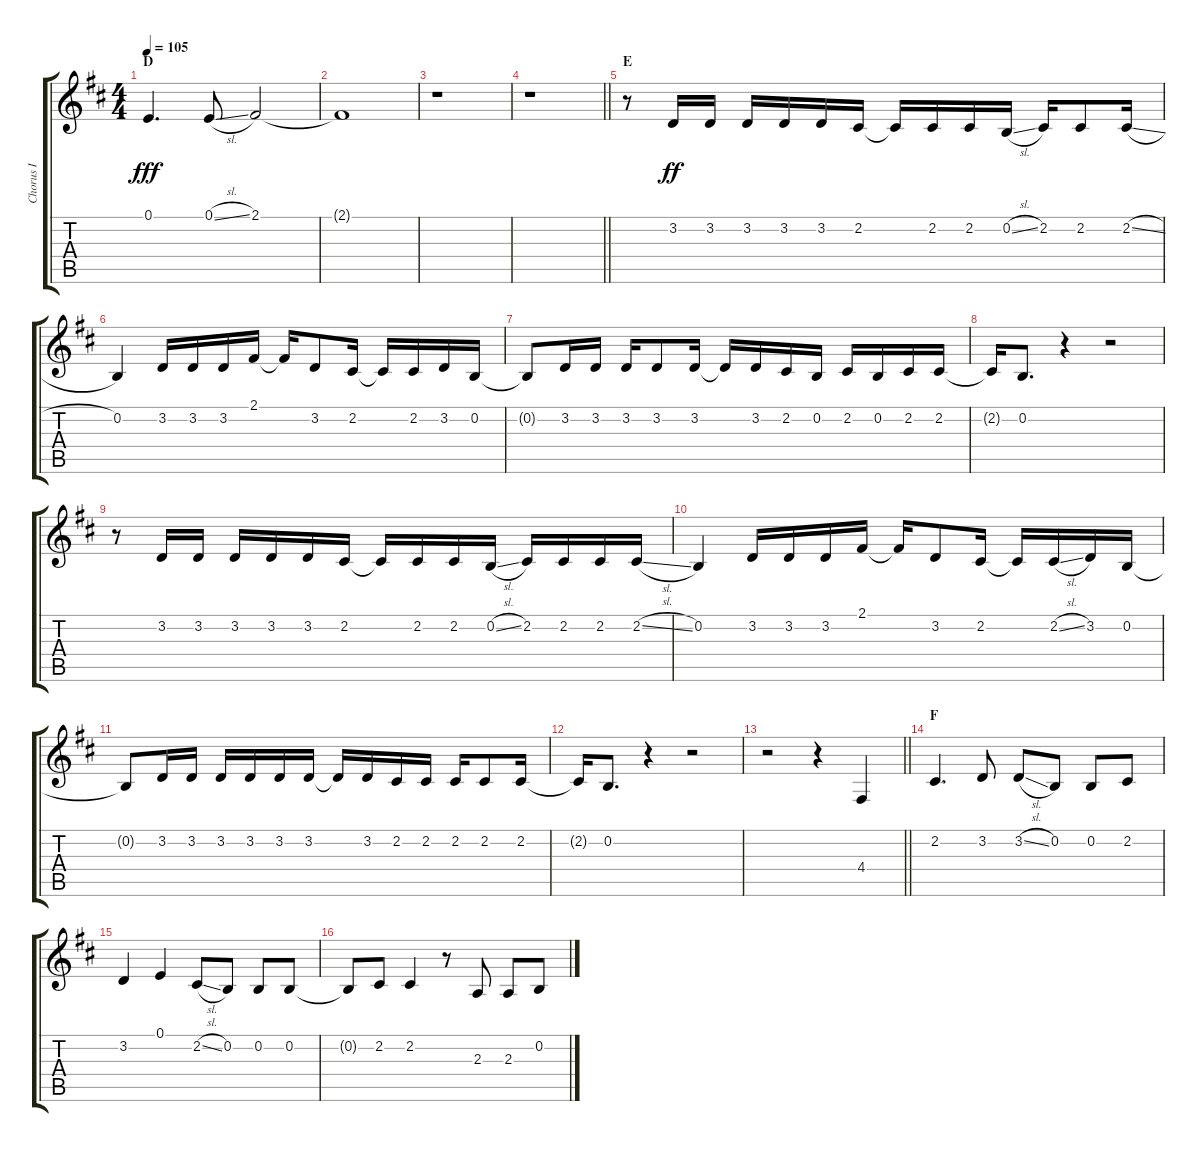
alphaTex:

\track ("Chorus I" "Chorus I") {instrument voiceoohs}
\staff {score tabs}
\tuning (E4 B3 G3 D3 A2 E2) {hide}
\ts (4 4)
\section ("" "D")
\tempo 105
\clef g2
\ks d
0.1{t}.4{d dy fff} 0.1{sl}.8 2.1.2 |
2.1{t}.1 |
r.1 |
\barLineRight lightlight
r.1 |
\section ("" "E")
r.8 3.2.16{dy ff} 3.2.16 3.2.16 3.2.16 3.2.16 2.2.16 2.2{t}.16 2.2.16 2.2.16 0.2{sl}.16 2.2.16 2.2.8 2.2{sl}.16 |
0.2.4 3.2.16 3.2.16 3.2.16 2.1.16 2.1{t}.16 3.2.8 2.2.16 2.2{t}.16 2.2.16 3.2.16 0.2.16 |
0.2{t}.8 3.2.16 3.2.16 3.2.16 3.2.8 3.2.16 3.2{t}.16 3.2.16 2.2.16 0.2.16 2.2.16 0.2.16 2.2.16 2.2.16 |
2.2{t}.16 0.2.8{d} r.4 r.2 |
r.8 3.2.16 3.2.16 3.2.16 3.2.16 3.2.16 2.2.16 2.2{t}.16 2.2.16 2.2.16 0.2{sl}.16 2.2.16 2.2.16 2.2.16 2.2{sl}.16 |
0.2.4 3.2.16 3.2.16 3.2.16 2.1.16 2.1{t}.16 3.2.8 2.2.16 2.2{t}.16 2.2{sl}.16 3.2.16 0.2.16 |
0.2{t}.8 3.2.16 3.2.16 3.2.16 3.2.16 3.2.16 3.2.16 3.2{t}.16 3.2.16 2.2.16 2.2.16 2.2.16 2.2.8 2.2.16 |
2.2{t}.16 0.2.8{d} r.4 r.2 |
\barLineRight lightlight
r.2 r.4 4.4.4 |
\section ("" "F")
2.2.4{d} 3.2.8 3.2{sl}.8 0.2.8 0.2.8 2.2.8 |
3.2.4 0.1.4 2.2{sl}.8 0.2.8 0.2.8 0.2.8 |
0.2{t}.8 2.2.8 2.2.4 r.8 2.3.8 2.3.8 0.2.8
